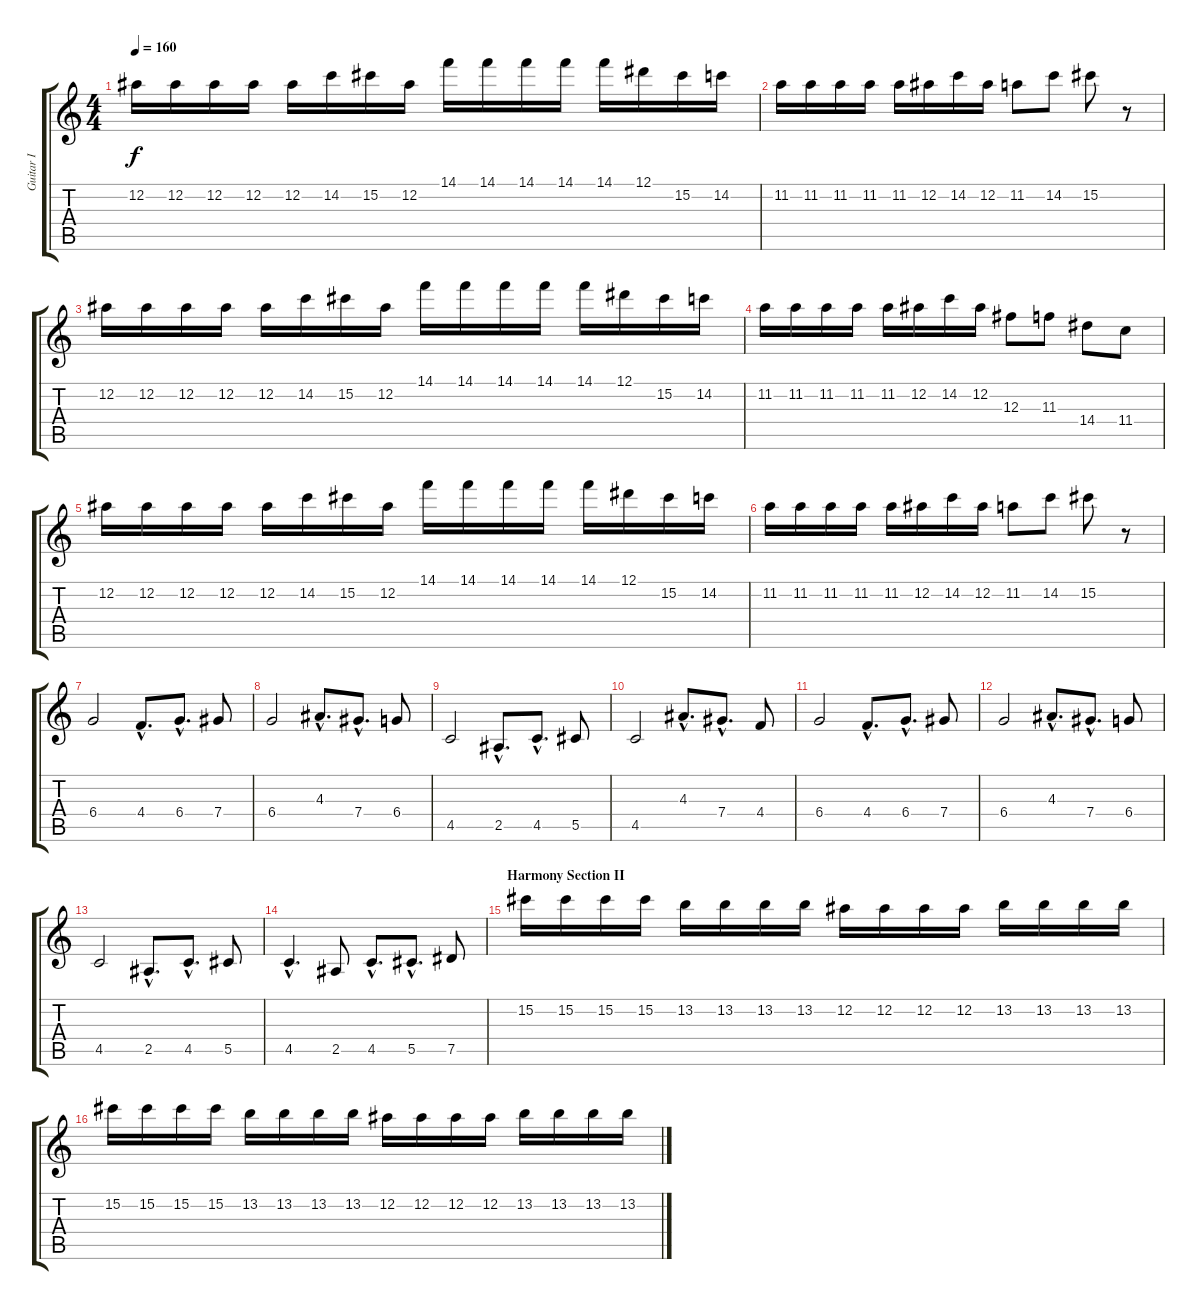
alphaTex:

\track ("Guitar I" "Guitar I") {instrument distortionguitar}
\staff {score tabs}
\tuning (Eb4 Bb3 Gb3 Db3 Ab2 Eb2) {hide}
\ts (4 4)
\tempo 160
\clef g2
\ks c
12.2.16{dy f} 12.2.16 12.2.16 12.2.16 12.2.16 14.2.16 15.2.16 12.2.16 14.1.16 14.1.16 14.1.16 14.1.16 14.1.16 12.1.16 15.2.16 14.2.16 |
11.2.16 11.2.16 11.2.16 11.2.16 11.2.16 12.2.16 14.2.16 12.2.16 11.2.8 14.2.8 15.2.8 r.8 |
12.2.16 12.2.16 12.2.16 12.2.16 12.2.16 14.2.16 15.2.16 12.2.16 14.1.16 14.1.16 14.1.16 14.1.16 14.1.16 12.1.16 15.2.16 14.2.16 |
11.2.16 11.2.16 11.2.16 11.2.16 11.2.16 12.2.16 14.2.16 12.2.16 12.3.8 11.3.8 14.4.8 11.4.8 |
12.2.16 12.2.16 12.2.16 12.2.16 12.2.16 14.2.16 15.2.16 12.2.16 14.1.16 14.1.16 14.1.16 14.1.16 14.1.16 12.1.16 15.2.16 14.2.16 |
11.2.16 11.2.16 11.2.16 11.2.16 11.2.16 12.2.16 14.2.16 12.2.16 11.2.8 14.2.8 15.2.8 r.8 |
\section ("" "")
6.4.2 4.4{hac}.8{d} 6.4{hac}.8{d} 7.4.8 |
6.4.2 4.3{hac}.8{d} 7.4{hac}.8{d} 6.4.8 |
4.5.2 2.5{hac}.8{d} 4.5{hac}.8{d} 5.5.8 |
4.5.2 4.3{hac}.8{d} 7.4{hac}.8{d} 4.4.8 |
6.4.2 4.4{hac}.8{d} 6.4{hac}.8{d} 7.4.8 |
6.4.2 4.3{hac}.8{d} 7.4{hac}.8{d} 6.4.8 |
4.5.2 2.5{hac}.8{d} 4.5{hac}.8{d} 5.5.8 |
4.5{hac}.4{d} 2.5.8 4.5{hac}.8{d} 5.5{hac}.8{d} 7.5.8 |
\section ("" "Harmony Section II")
15.2.16 15.2.16 15.2.16 15.2.16 13.2.16 13.2.16 13.2.16 13.2.16 12.2.16 12.2.16 12.2.16 12.2.16 13.2.16 13.2.16 13.2.16 13.2.16 |
15.2.16 15.2.16 15.2.16 15.2.16 13.2.16 13.2.16 13.2.16 13.2.16 12.2.16 12.2.16 12.2.16 12.2.16 13.2.16 13.2.16 13.2.16 13.2.16
